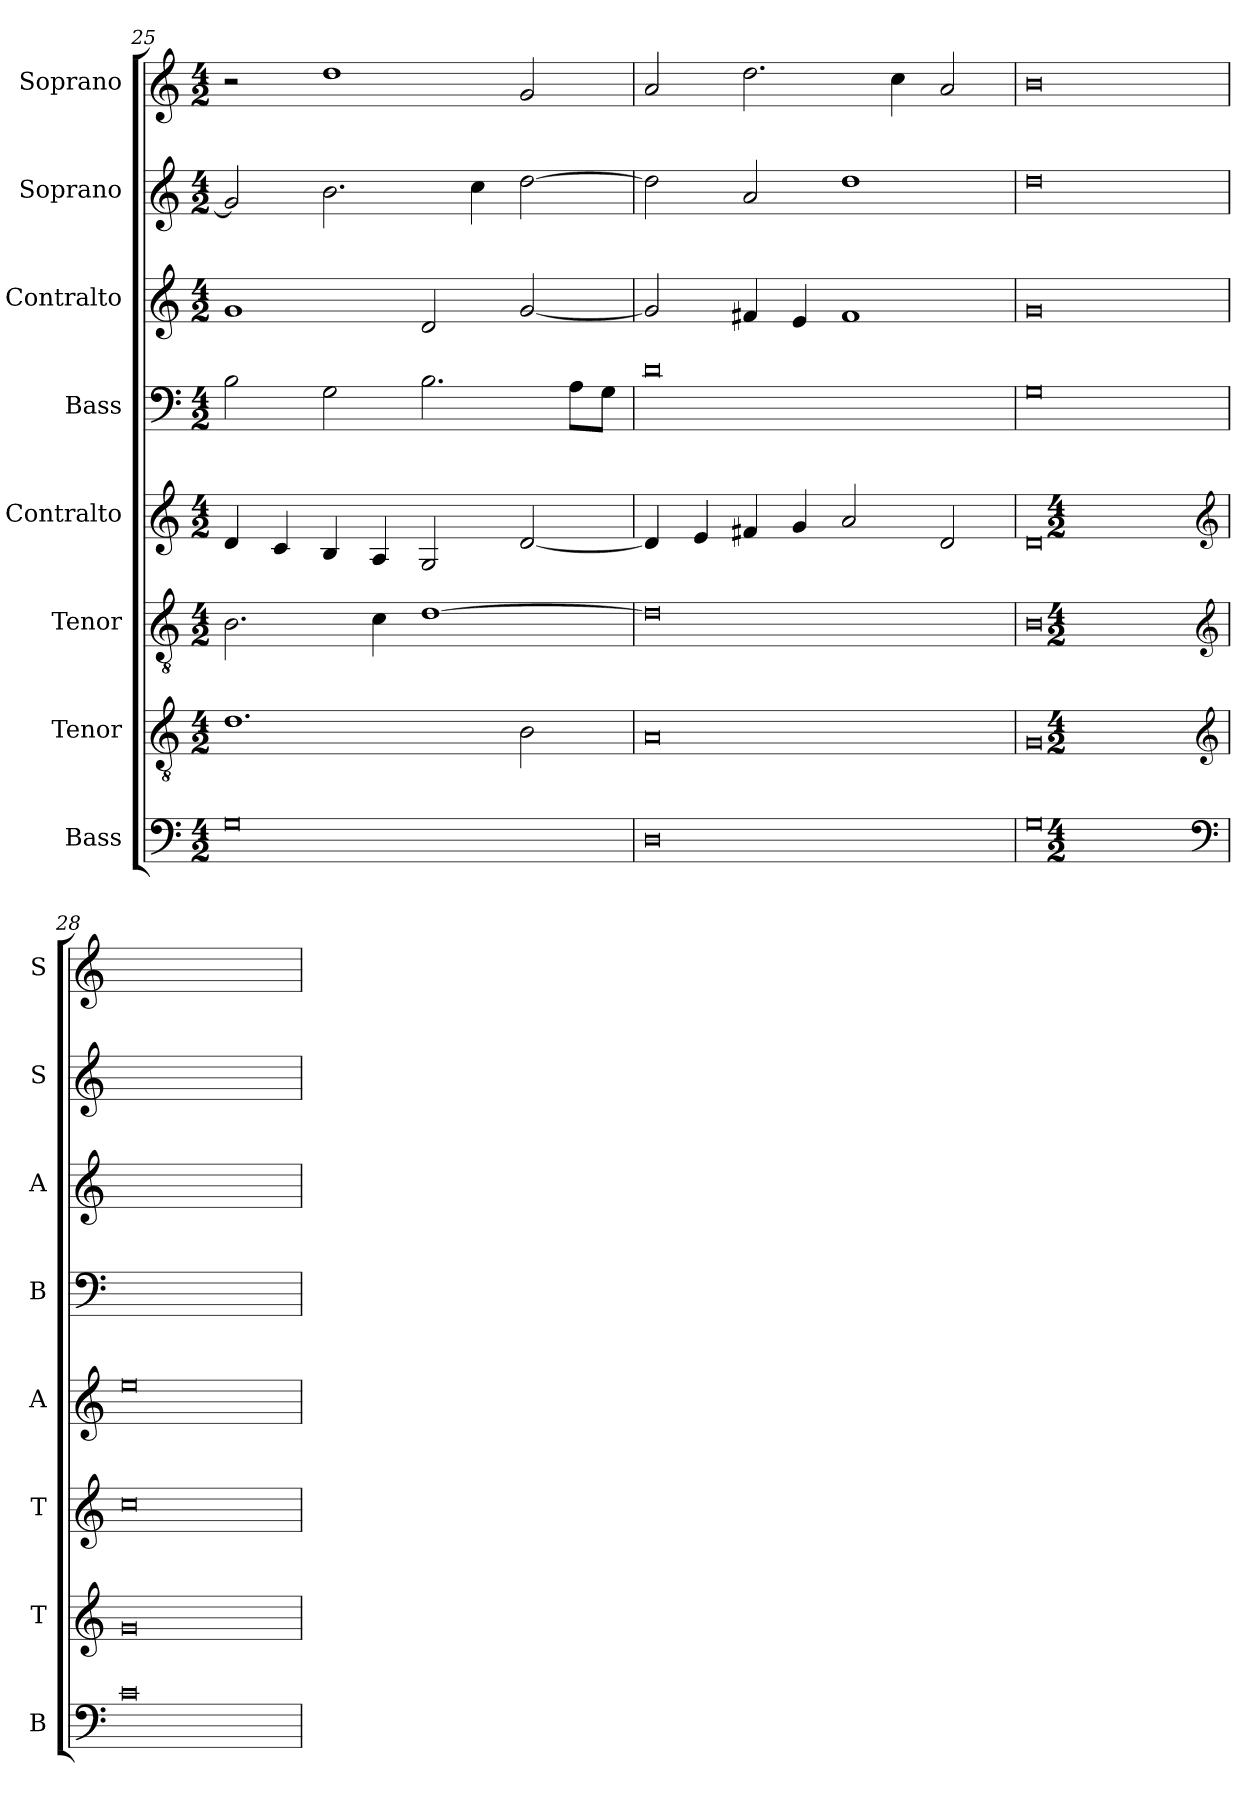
**kern	**kern	**kern	**kern	**kern	**kern	**kern	**kern
*part8	*part7	*part6	*part5	*part4	*part3	*part2	*part1
*staff8	*staff7	*staff6	*staff5	*staff4	*staff3	*staff2	*staff1
*I"Bass	*I"Tenor	*I"Tenor	*I"Contralto	*I"Bass	*I"Contralto	*I"Soprano	*I"Soprano
*I'B	*I'T	*I'T	*I'A	*I'B	*I'A	*I'S	*I'S
*clefF4	*clefGv2	*clefGv2	*clefG2	*clefF4	*clefG2	*clefG2	*clefG2
*k[]	*k[]	*k[]	*k[]	*k[]	*k[]	*k[]	*k[]
*G:mix	*G:mix	*G:mix	*G:mix	*G:mix	*G:mix	*G:mix	*G:mix
*M4/2	*M4/2	*M4/2	*M4/2	*M4/2	*M4/2	*M4/2	*M4/2
=25	=25	=25	=25	=25	=25	=25	=25
0G	1.d	2.B	4d	2B	1g	2g]	2r
.	.	.	4c	.	.	.	.
.	.	.	4B	2G	.	2.b	1dd
.	.	4c	4A	.	.	.	.
.	.	[1d	2G	2.B	2d	.	.
.	.	.	.	.	.	4cc	.
.	2B	.	[2d	.	[2g	[2dd	2g
.	.	.	.	8A\L	.	.	.
.	.	.	.	8G\J	.	.	.
=26	=26	=26	=26	=26	=26	=26	=26
0D	0A	0d]	4d]	0d	2g]	2dd]	2a
.	.	.	4e	.	.	.	.
.	.	.	4f#X	.	4f#X	2a	2.dd
.	.	.	4g	.	4e	.	.
.	.	.	2a	.	1f#	1dd	.
.	.	.	.	.	.	.	4cc
.	.	.	2d	.	.	.	2a
=27	=27	=27	=27	=27	=27	=27	=27
0G	0G	0B	0d	0G	0g	0dd	0b
*clefF4	*clefG2	*clefG2	*clefG2	*	*	*	*
*k[]	*k[]	*k[]	*k[]	*	*	*	*
*G:mix	*G:mix	*G:mix	*G:mix	*	*	*	*
*M4/2	*M4/2	*M4/2	*M4/2	*	*	*	*
=28	=28	=28	=28	=28	=28	=28	=28
0c	0g	0cc	0ee	0ryy	0ryy	0ryy	0ryy
=	=	=	=	=	=	=	=
*-	*-	*-	*-	*-	*-	*-	*-
